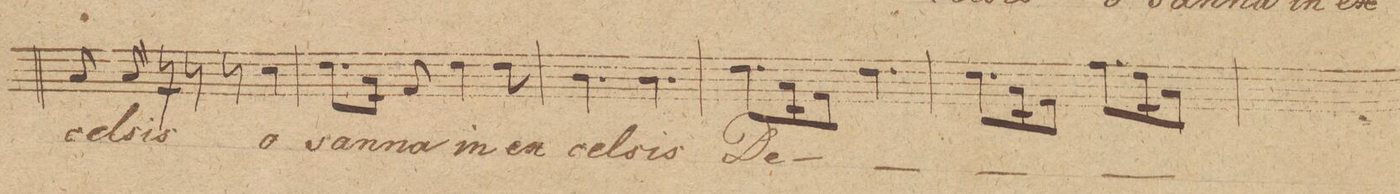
**kern	**text
*I"Tenore 2do	*
*clefC4	*
*k[]	*
*M6/8	*
8G/	-cel-
16G/	-sis
16r	.
8r	.
8r	.
4B\	o-
=36	=36
8.c\L	-san-
16G\Jk	.
8E/	-na
4c\	in
8c\	ex-
=37	=37
4.A\	-cel-
4.A\	-sis
=38	=38
8.c\L	De-
16G\K	.
8E\J	.
4.c\	.
=39	=39
8.c\L	.
16G\K	.
8E\J	.
8.e\L	.
16c\K	.
8G\J	.
=40	=40
*-	*-
